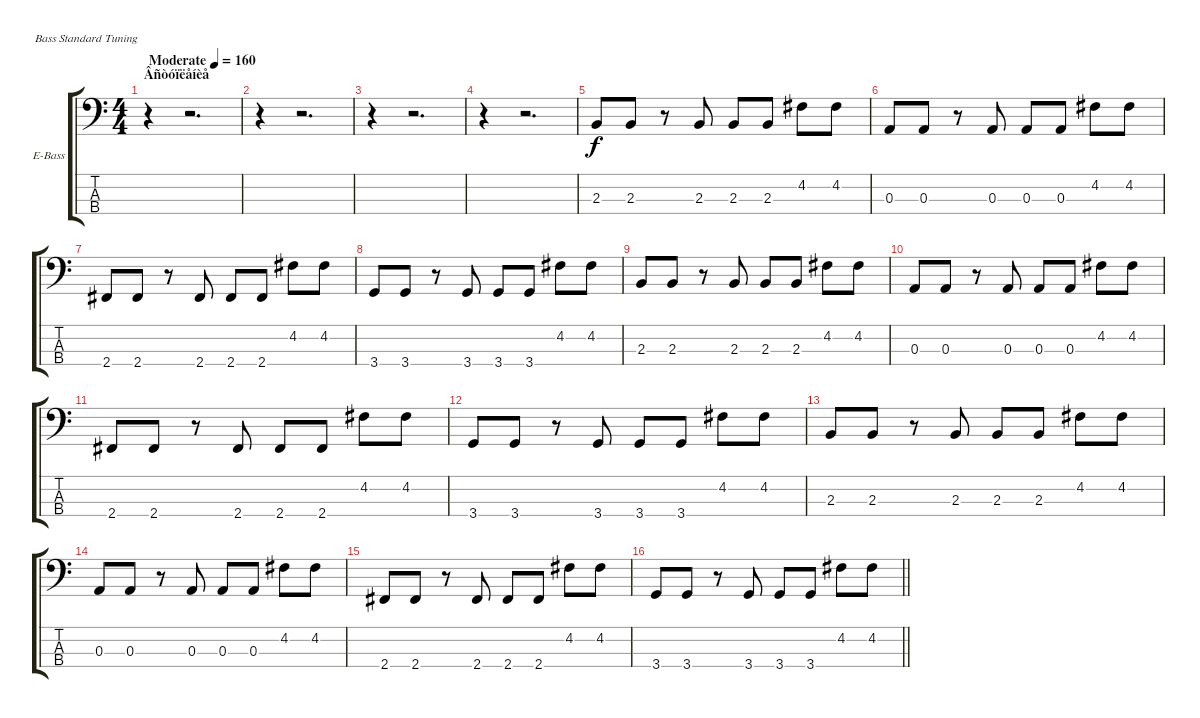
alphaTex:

\bracketExtendMode groupsimilarinstruments
\firstSystemTrackNameOrientation horizontal
\otherSystemsTrackNameOrientation horizontal
\track ("Тихомиров" "E-Bass") {instrument electricbassfinger}
\staff {score tabs}
\tuning (G2 D2 A1 E1)
\ts (4 4)
\beaming (8 2 2 2 2)
\section ("" "Âñòóïëåíèå")
\tempo (160 "Moderate")
\clef f4
\scale
0.487395
\ks c
r.4{dy f instrument electricbassfinger} r.2{d} |
\scale
0.256303 r.4 r.2{d} |
\scale
0.256303 r.4 r.2{d} |
\scale
0.333333 r.4 r.2{d} |
\scale
0.333333 2.3.8 2.3.8 r.8 2.3.8 2.3.8 2.3.8 4.2.8 4.2.8 |
\scale
0.333333 0.3.8 0.3.8 r.8 0.3.8 0.3.8 0.3.8 4.2.8 4.2.8 |
\scale
0.333333 2.4.8 2.4.8 r.8 2.4.8 2.4.8 2.4.8 4.2.8 4.2.8 |
\scale
0.333333 3.4.8 3.4.8 r.8 3.4.8 3.4.8 3.4.8 4.2.8 4.2.8 |
\scale
0.333333 2.3.8 2.3.8 r.8 2.3.8 2.3.8 2.3.8 4.2.8 4.2.8 |
\scale
0.333333 0.3.8 0.3.8 r.8 0.3.8 0.3.8 0.3.8 4.2.8 4.2.8 |
\scale
0.333333 2.4.8 2.4.8 r.8 2.4.8 2.4.8 2.4.8 4.2.8 4.2.8 |
\scale
0.333333 3.4.8 3.4.8 r.8 3.4.8 3.4.8 3.4.8 4.2.8 4.2.8 |
\scale
0.333333 2.3.8 2.3.8 r.8 2.3.8 2.3.8 2.3.8 4.2.8 4.2.8 |
\scale
0.333333 0.3.8 0.3.8 r.8 0.3.8 0.3.8 0.3.8 4.2.8 4.2.8 |
\scale
0.333333 2.4.8 2.4.8 r.8 2.4.8 2.4.8 2.4.8 4.2.8 4.2.8 |
\scale
0.333333
\barLineRight lightlight
3.4.8 3.4.8 r.8 3.4.8 3.4.8 3.4.8 4.2.8 4.2.8
